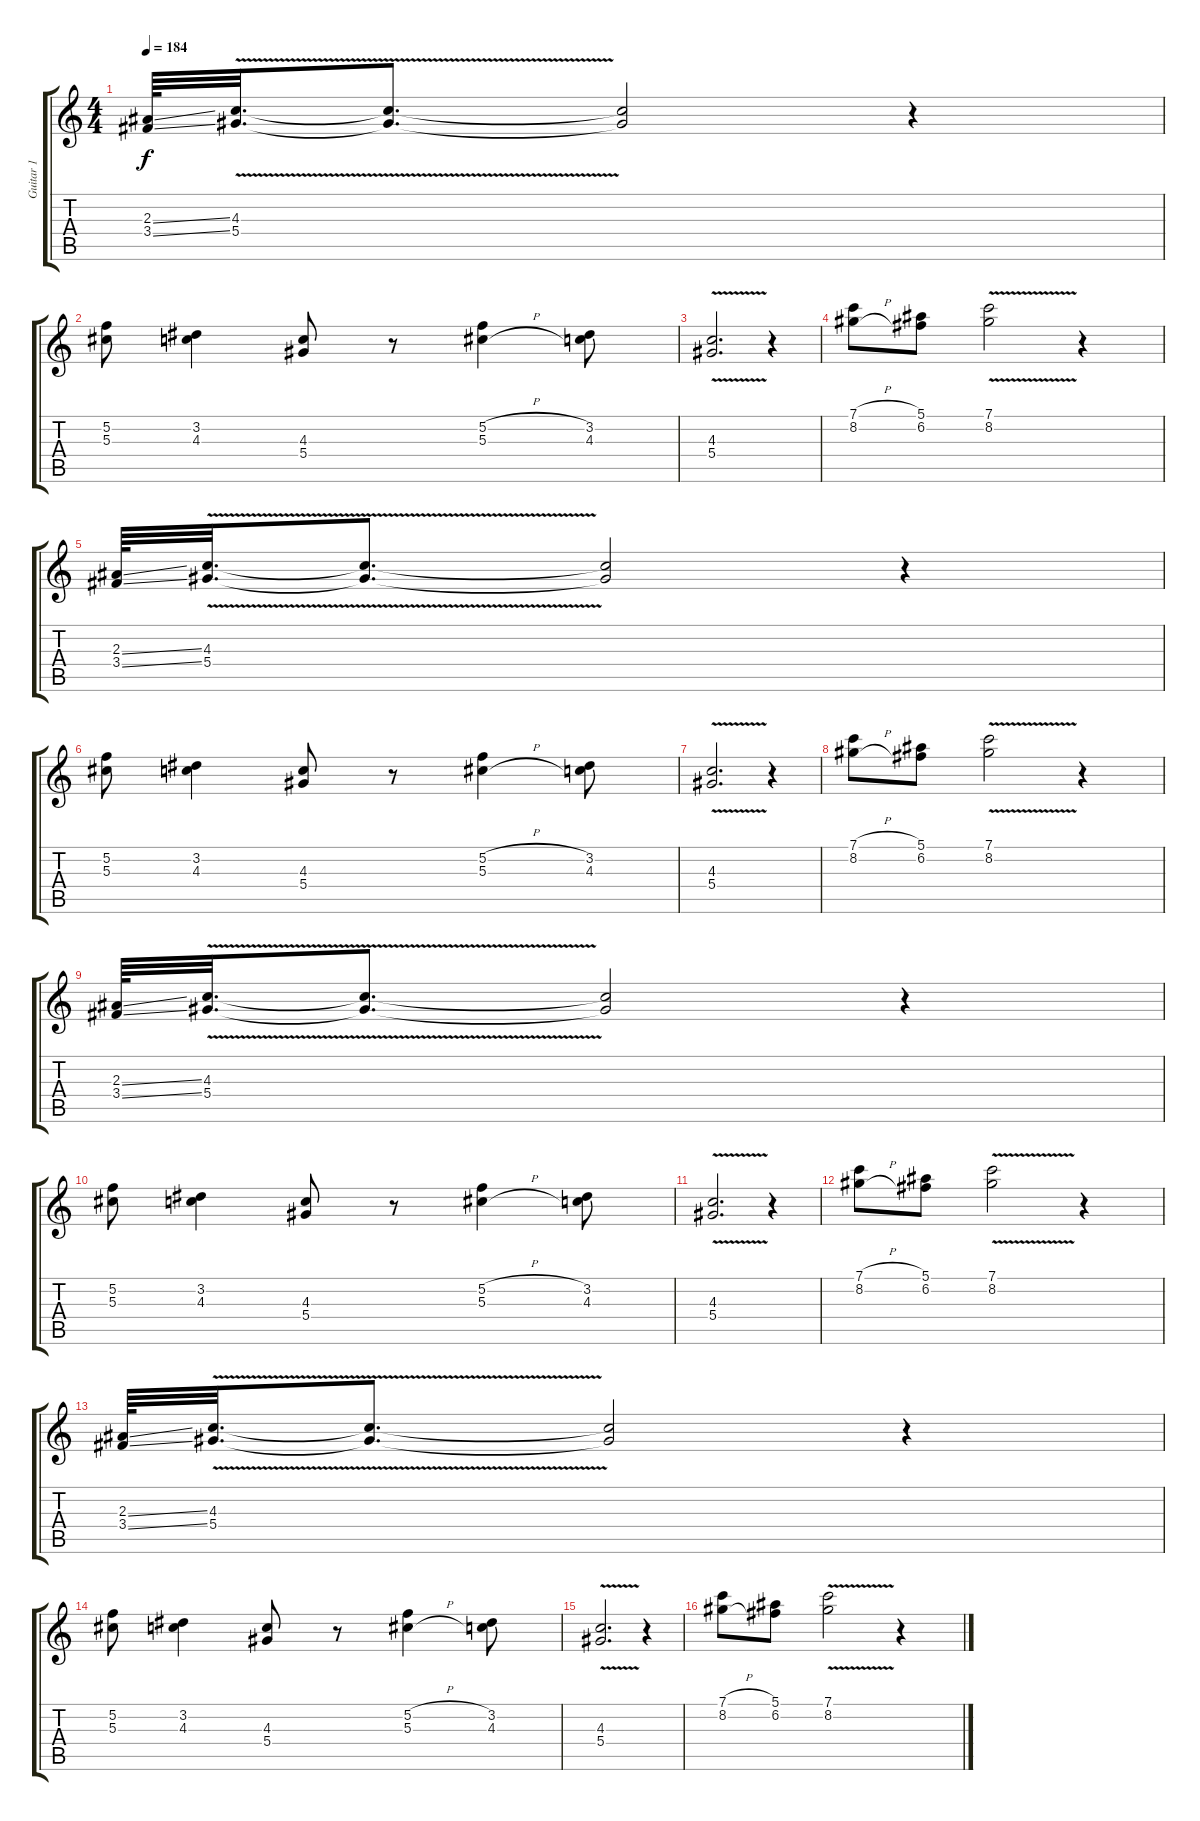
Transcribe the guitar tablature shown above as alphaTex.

\track ("Guitar 1" "Guitar 1") {instrument electricguitarclean}
\staff {score tabs}
\tuning (F4 C4 Ab3 Eb3 Bb2 F2) {hide}
\ts (4 4)
\tempo 184
\clef g2
\ks c
(2.3{ss} 3.4{ss}).64{dy f} (4.3{v} 5.4{v}).32{d} (4.3{t} 5.4{t}).8{d} (4.3{t} 5.4{t}).2 r.4 |
(5.2 5.3).8 (3.2 4.3).4 (4.3 5.4).8 r.8 (5.2{h} 5.3{h}).4 (3.2 4.3).8 |
(4.3{v} 5.4{v}).2{d} r.4 |
(7.1{h} 8.2{h}).8 (5.1 6.2).8 (7.1{v} 8.2{v}).2 r.4 |
(2.3{ss} 3.4{ss}).64 (4.3{v} 5.4{v}).32{d} (4.3{t} 5.4{t}).8{d} (4.3{t} 5.4{t}).2 r.4 |
(5.2 5.3).8 (3.2 4.3).4 (4.3 5.4).8 r.8 (5.2{h} 5.3{h}).4 (3.2 4.3).8 |
(4.3{v} 5.4{v}).2{d} r.4 |
(7.1{h} 8.2{h}).8 (5.1 6.2).8 (7.1{v} 8.2{v}).2 r.4 |
(2.3{ss} 3.4{ss}).64 (4.3{v} 5.4{v}).32{d} (4.3{t} 5.4{t}).8{d} (4.3{t} 5.4{t}).2 r.4 |
(5.2 5.3).8 (3.2 4.3).4 (4.3 5.4).8 r.8 (5.2{h} 5.3{h}).4 (3.2 4.3).8 |
(4.3{v} 5.4{v}).2{d} r.4 |
(7.1{h} 8.2{h}).8 (5.1 6.2).8 (7.1{v} 8.2{v}).2 r.4 |
(2.3{ss} 3.4{ss}).64 (4.3{v} 5.4{v}).32{d} (4.3{t} 5.4{t}).8{d} (4.3{t} 5.4{t}).2 r.4 |
(5.2 5.3).8 (3.2 4.3).4 (4.3 5.4).8 r.8 (5.2{h} 5.3{h}).4 (3.2 4.3).8 |
(4.3{v} 5.4{v}).2{d} r.4 |
(7.1{h} 8.2{h}).8 (5.1 6.2).8 (7.1{v} 8.2{v}).2 r.4
